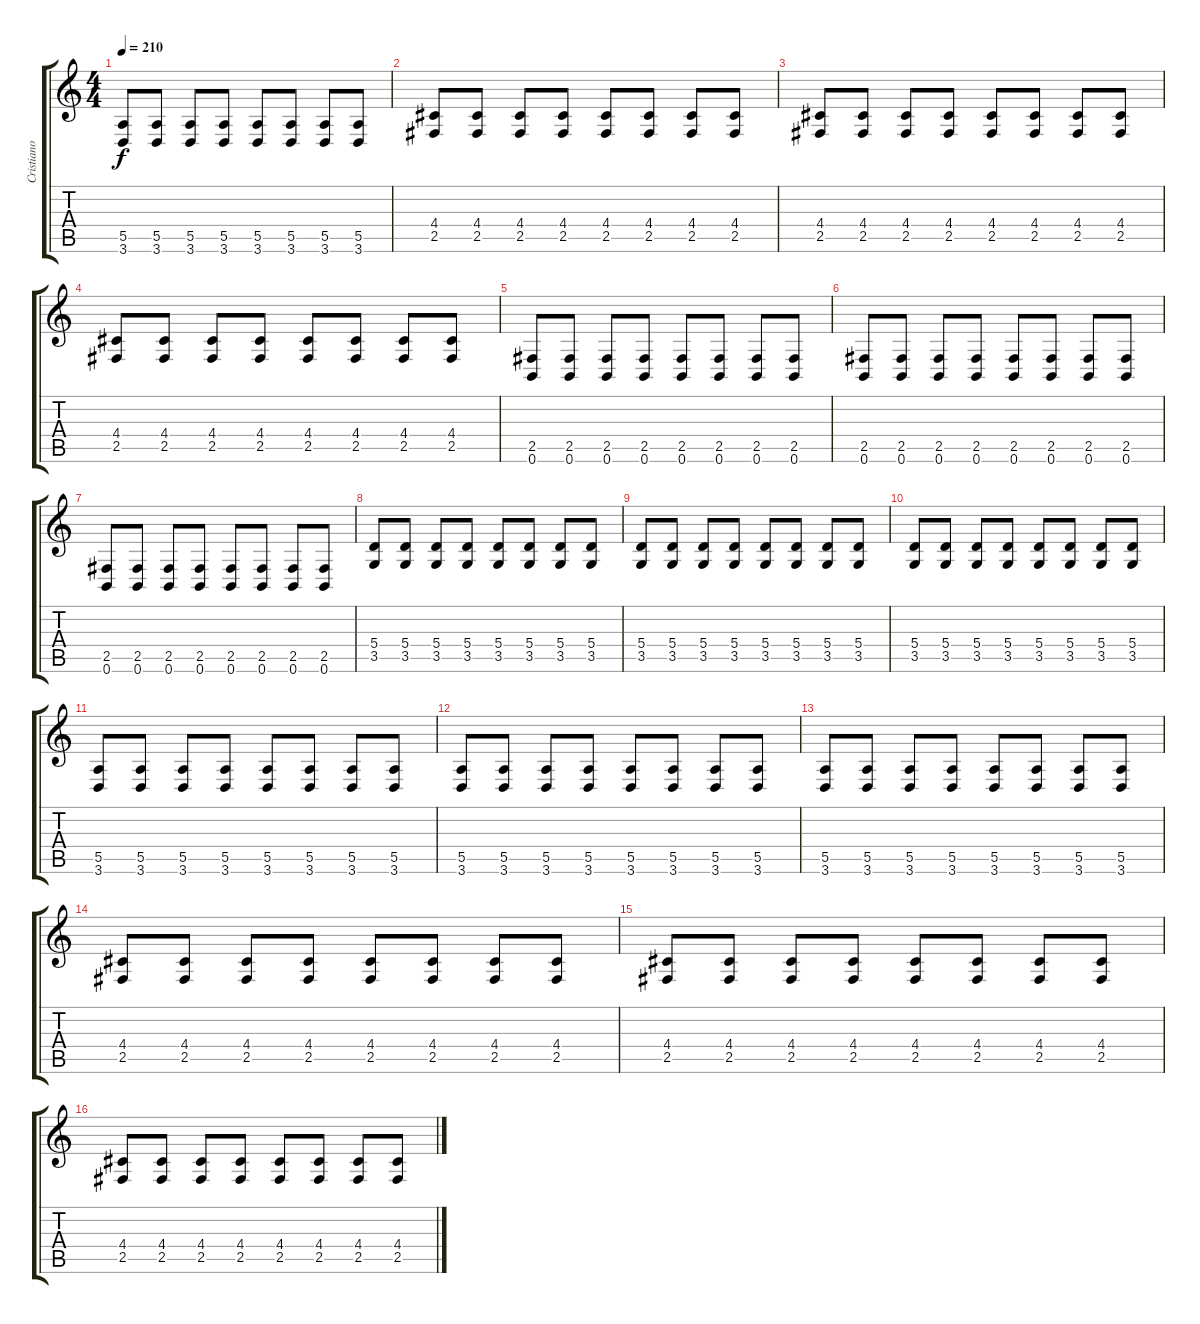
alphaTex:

\track ("Cristiano Trionfera" "Cristiano ") {instrument distortionguitar}
\staff {score tabs}
\tuning (B3 Gb3 D3 A2 E2 B1) {hide}
\ts (4 4)
\tempo 210
\clef g2
\ks c
(5.5 3.6).8{dy f} (5.5 3.6).8 (5.5 3.6).8 (5.5 3.6).8 (5.5 3.6).8 (5.5 3.6).8 (5.5 3.6).8 (5.5 3.6).8 |
(4.4 2.5).8 (4.4 2.5).8 (4.4 2.5).8 (4.4 2.5).8 (4.4 2.5).8 (4.4 2.5).8 (4.4 2.5).8 (4.4 2.5).8 |
(4.4 2.5).8 (4.4 2.5).8 (4.4 2.5).8 (4.4 2.5).8 (4.4 2.5).8 (4.4 2.5).8 (4.4 2.5).8 (4.4 2.5).8 |
(4.4 2.5).8 (4.4 2.5).8 (4.4 2.5).8 (4.4 2.5).8 (4.4 2.5).8 (4.4 2.5).8 (4.4 2.5).8 (4.4 2.5).8 |
(2.5 0.6).8 (2.5 0.6).8 (2.5 0.6).8 (2.5 0.6).8 (2.5 0.6).8 (2.5 0.6).8 (2.5 0.6).8 (2.5 0.6).8 |
(2.5 0.6).8 (2.5 0.6).8 (2.5 0.6).8 (2.5 0.6).8 (2.5 0.6).8 (2.5 0.6).8 (2.5 0.6).8 (2.5 0.6).8 |
(2.5 0.6).8 (2.5 0.6).8 (2.5 0.6).8 (2.5 0.6).8 (2.5 0.6).8 (2.5 0.6).8 (2.5 0.6).8 (2.5 0.6).8 |
(5.4 3.5).8 (5.4 3.5).8 (5.4 3.5).8 (5.4 3.5).8 (5.4 3.5).8 (5.4 3.5).8 (5.4 3.5).8 (5.4 3.5).8 |
(5.4 3.5).8 (5.4 3.5).8 (5.4 3.5).8 (5.4 3.5).8 (5.4 3.5).8 (5.4 3.5).8 (5.4 3.5).8 (5.4 3.5).8 |
(5.4 3.5).8 (5.4 3.5).8 (5.4 3.5).8 (5.4 3.5).8 (5.4 3.5).8 (5.4 3.5).8 (5.4 3.5).8 (5.4 3.5).8 |
(5.5 3.6).8 (5.5 3.6).8 (5.5 3.6).8 (5.5 3.6).8 (5.5 3.6).8 (5.5 3.6).8 (5.5 3.6).8 (5.5 3.6).8 |
(5.5 3.6).8 (5.5 3.6).8 (5.5 3.6).8 (5.5 3.6).8 (5.5 3.6).8 (5.5 3.6).8 (5.5 3.6).8 (5.5 3.6).8 |
(5.5 3.6).8 (5.5 3.6).8 (5.5 3.6).8 (5.5 3.6).8 (5.5 3.6).8 (5.5 3.6).8 (5.5 3.6).8 (5.5 3.6).8 |
(4.4 2.5).8 (4.4 2.5).8 (4.4 2.5).8 (4.4 2.5).8 (4.4 2.5).8 (4.4 2.5).8 (4.4 2.5).8 (4.4 2.5).8 |
(4.4 2.5).8 (4.4 2.5).8 (4.4 2.5).8 (4.4 2.5).8 (4.4 2.5).8 (4.4 2.5).8 (4.4 2.5).8 (4.4 2.5).8 |
(4.4 2.5).8 (4.4 2.5).8 (4.4 2.5).8 (4.4 2.5).8 (4.4 2.5).8 (4.4 2.5).8 (4.4 2.5).8 (4.4 2.5).8
